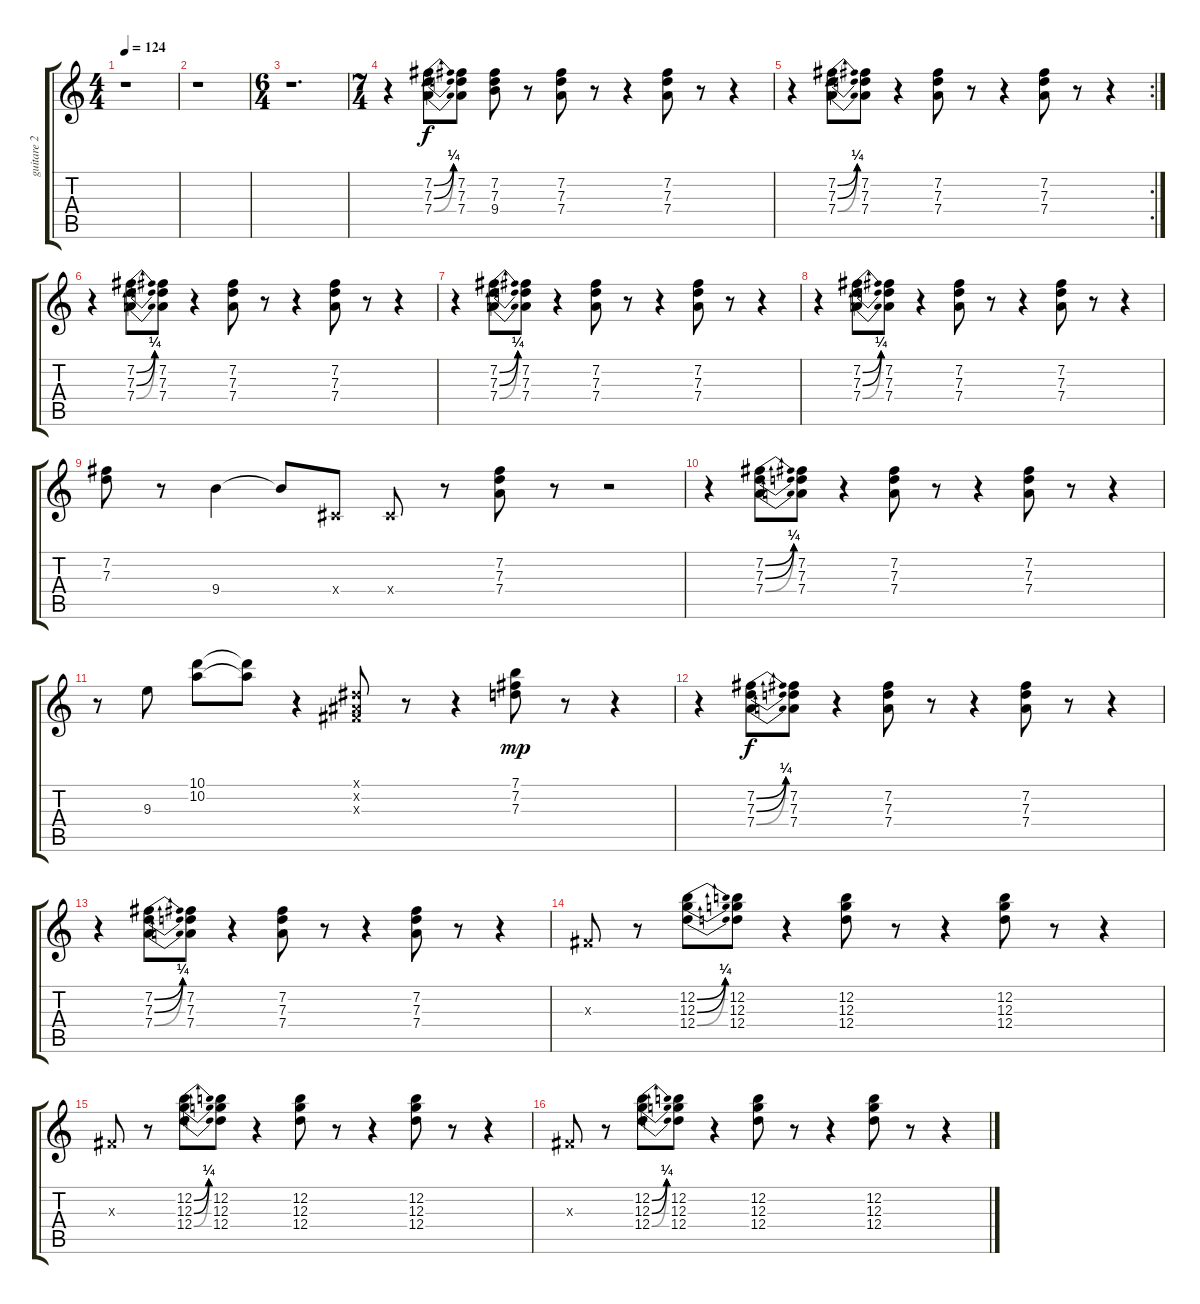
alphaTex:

\track ("guitare 2" "guitare 2") {instrument acousticguitarnylon}
\staff {score tabs}
\tuning (E4 B3 G3 D3 A2 E2) {hide}
\ts (4 4)
\tempo 124
\clef g2
\ks c
r.1{dy f} |
r.1 |
\ts (6 4)
r.1{d} |
\ts (7 4)
r.4 (7.2{be (bend 0 0 60 1)} 7.3{be (bend 0 0 60 1)} 7.4{be (bend 0 0 60 1)}).8 (7.2 7.3 7.4).8 (7.2 7.3 9.4).8 r.8 (7.2 7.3 7.4).8 r.8 r.4 (7.2 7.3 7.4).8 r.8 r.4 |
\rc 2
r.4 (7.2{be (bend 0 0 60 1)} 7.3{be (bend 0 0 60 1)} 7.4{be (bend 0 0 60 1)}).8 (7.2 7.3 7.4).8 r.4 (7.2 7.3 7.4).8 r.8 r.4 (7.2 7.3 7.4).8 r.8 r.4 |
r.4 (7.2{be (bend 0 0 60 1)} 7.3{be (bend 0 0 60 1)} 7.4{be (bend 0 0 60 1)}).8 (7.2 7.3 7.4).8 r.4 (7.2 7.3 7.4).8 r.8 r.4 (7.2 7.3 7.4).8 r.8 r.4 |
r.4 (7.2{be (bend 0 0 60 1)} 7.3{be (bend 0 0 60 1)} 7.4{be (bend 0 0 60 1)}).8 (7.2 7.3 7.4).8 r.4 (7.2 7.3 7.4).8 r.8 r.4 (7.2 7.3 7.4).8 r.8 r.4 |
r.4 (7.2{be (bend 0 0 60 1)} 7.3{be (bend 0 0 60 1)} 7.4{be (bend 0 0 60 1)}).8 (7.2 7.3 7.4).8 r.4 (7.2 7.3 7.4).8 r.8 r.4 (7.2 7.3 7.4).8 r.8 r.4 |
(7.2 7.3).8 r.8 9.4.4 9.4{t}.8 -1.4{x}.8 -1.4{x}.8 r.8 (7.2 7.3 7.4).8 r.8 r.2 |
r.4 (7.2{be (bend 0 0 60 1)} 7.3{be (bend 0 0 60 1)} 7.4{be (bend 0 0 60 1)}).8 (7.2 7.3 7.4).8 r.4 (7.2 7.3 7.4).8 r.8 r.4 (7.2 7.3 7.4).8 r.8 r.4 |
r.8 9.3.8 (10.1 10.2).8 (10.1{t} 10.2{t}).8 r.4 (-1.1{x} -1.2{x} -1.3{x}).8 r.8 r.4 (7.1 7.2 7.3).8{dy mp} r.8 r.4 |
r.4 (7.2{be (bend 0 0 60 1)} 7.3{be (bend 0 0 60 1)} 7.4{be (bend 0 0 60 1)}).8{dy f} (7.2 7.3 7.4).8 r.4 (7.2 7.3 7.4).8 r.8 r.4 (7.2 7.3 7.4).8 r.8 r.4 |
r.4 (7.2{be (bend 0 0 60 1)} 7.3{be (bend 0 0 60 1)} 7.4{be (bend 0 0 60 1)}).8 (7.2 7.3 7.4).8 r.4 (7.2 7.3 7.4).8 r.8 r.4 (7.2 7.3 7.4).8 r.8 r.4 |
-1.3{x}.8 r.8 (12.2{be (bend 0 0 60 1)} 12.3{be (bend 0 0 60 1)} 12.4{be (bend 0 0 60 1)}).8 (12.2 12.3 12.4).8 r.4 (12.2 12.3 12.4).8 r.8 r.4 (12.2 12.3 12.4).8 r.8 r.4 |
-1.3{x}.8 r.8 (12.2{be (bend 0 0 60 1)} 12.3{be (bend 0 0 60 1)} 12.4{be (bend 0 0 60 1)}).8 (12.2 12.3 12.4).8 r.4 (12.2 12.3 12.4).8 r.8 r.4 (12.2 12.3 12.4).8 r.8 r.4 |
-1.3{x}.8 r.8 (12.2{be (bend 0 0 60 1)} 12.3{be (bend 0 0 60 1)} 12.4{be (bend 0 0 60 1)}).8 (12.2 12.3 12.4).8 r.4 (12.2 12.3 12.4).8 r.8 r.4 (12.2 12.3 12.4).8 r.8 r.4
